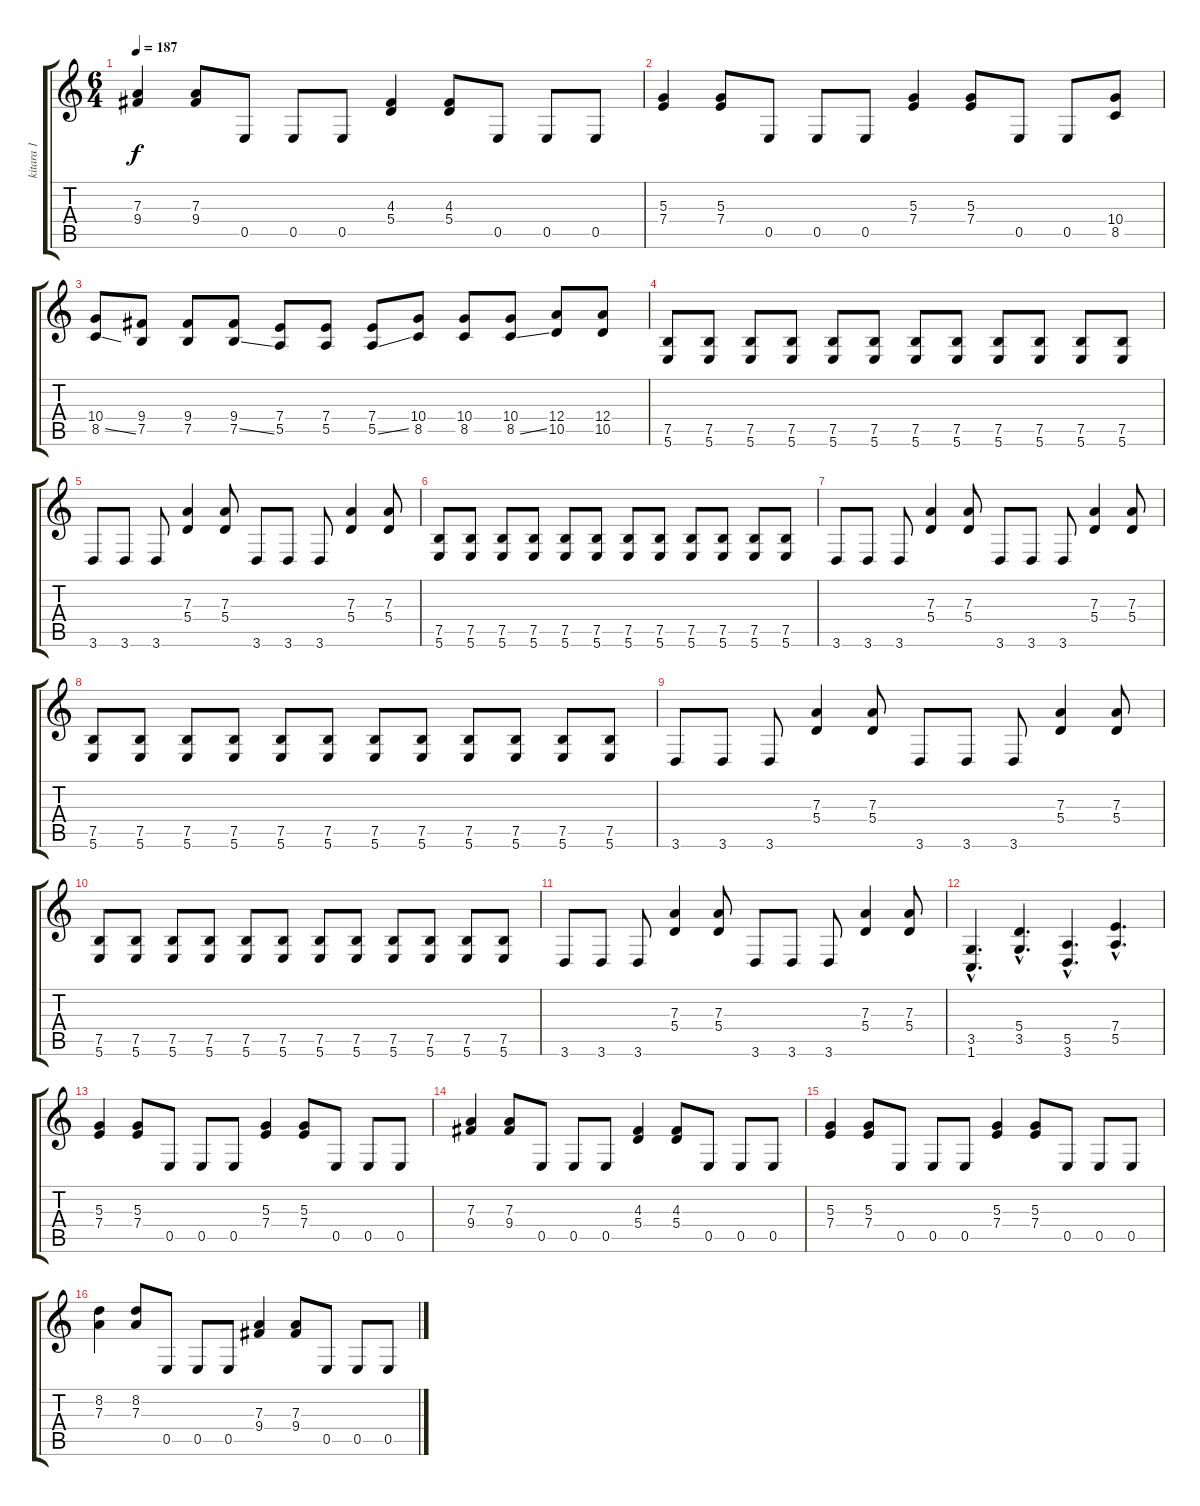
\track ("kitara 1" "kitara 1") {instrument distortionguitar}
\staff {score tabs}
\tuning (B3 Gb3 D3 A2 E2 B1) {hide}
\ts (6 4)
\tempo 187
\clef g2
\ks c
(7.3 9.4).4{dy f} (7.3 9.4).8 0.5.8 0.5.8 0.5.8 (4.3 5.4).4 (4.3 5.4).8 0.5.8 0.5.8 0.5.8 |
(5.3 7.4).4 (5.3 7.4).8 0.5.8 0.5.8 0.5.8 (5.3 7.4).4 (5.3 7.4).8 0.5.8 0.5.8 (10.4 8.5).8 |
(10.4 8.5{ss}).8 (9.4 7.5).8 (9.4 7.5).8 (9.4 7.5{ss}).8 (7.4 5.5).8 (7.4 5.5).8 (7.4 5.5{ss}).8 (10.4 8.5).8 (10.4 8.5).8 (10.4 8.5{ss}).8 (12.4 10.5).8 (12.4 10.5).8 |
(7.5 5.6).8 (7.5 5.6).8 (7.5 5.6).8 (7.5 5.6).8 (7.5 5.6).8 (7.5 5.6).8 (7.5 5.6).8 (7.5 5.6).8 (7.5 5.6).8 (7.5 5.6).8 (7.5 5.6).8 (7.5 5.6).8 |
3.6.8 3.6.8 3.6.8 (7.3 5.4).4 (7.3 5.4).8 3.6.8 3.6.8 3.6.8 (7.3 5.4).4 (7.3 5.4).8 |
(7.5 5.6).8 (7.5 5.6).8 (7.5 5.6).8 (7.5 5.6).8 (7.5 5.6).8 (7.5 5.6).8 (7.5 5.6).8 (7.5 5.6).8 (7.5 5.6).8 (7.5 5.6).8 (7.5 5.6).8 (7.5 5.6).8 |
3.6.8 3.6.8 3.6.8 (7.3 5.4).4 (7.3 5.4).8 3.6.8 3.6.8 3.6.8 (7.3 5.4).4 (7.3 5.4).8 |
(7.5 5.6).8 (7.5 5.6).8 (7.5 5.6).8 (7.5 5.6).8 (7.5 5.6).8 (7.5 5.6).8 (7.5 5.6).8 (7.5 5.6).8 (7.5 5.6).8 (7.5 5.6).8 (7.5 5.6).8 (7.5 5.6).8 |
3.6.8 3.6.8 3.6.8 (7.3 5.4).4 (7.3 5.4).8 3.6.8 3.6.8 3.6.8 (7.3 5.4).4 (7.3 5.4).8 |
(7.5 5.6).8 (7.5 5.6).8 (7.5 5.6).8 (7.5 5.6).8 (7.5 5.6).8 (7.5 5.6).8 (7.5 5.6).8 (7.5 5.6).8 (7.5 5.6).8 (7.5 5.6).8 (7.5 5.6).8 (7.5 5.6).8 |
3.6.8 3.6.8 3.6.8 (7.3 5.4).4 (7.3 5.4).8 3.6.8 3.6.8 3.6.8 (7.3 5.4).4 (7.3 5.4).8 |
(3.5{hac} 1.6{hac}).4{d} (5.4{hac} 3.5{hac}).4{d} (5.5{hac} 3.6{hac}).4{d} (7.4{hac} 5.5{hac}).4{d} |
(5.3 7.4).4 (5.3 7.4).8 0.5.8 0.5.8 0.5.8 (5.3 7.4).4 (5.3 7.4).8 0.5.8 0.5.8 0.5.8 |
(7.3 9.4).4 (7.3 9.4).8 0.5.8 0.5.8 0.5.8 (4.3 5.4).4 (4.3 5.4).8 0.5.8 0.5.8 0.5.8 |
(5.3 7.4).4 (5.3 7.4).8 0.5.8 0.5.8 0.5.8 (5.3 7.4).4 (5.3 7.4).8 0.5.8 0.5.8 0.5.8 |
(8.2 7.3).4 (8.2 7.3).8 0.5.8 0.5.8 0.5.8 (7.3 9.4).4 (7.3 9.4).8 0.5.8 0.5.8 0.5.8
